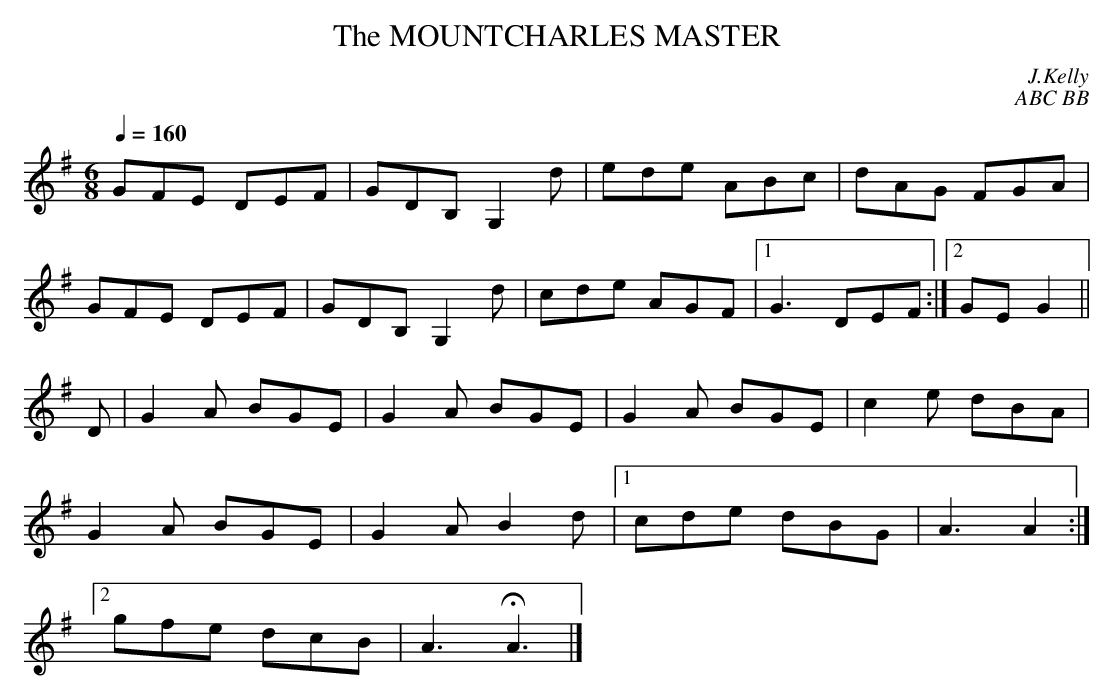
X:1
T:MOUNTCHARLES MASTER, The
C:J.Kelly
C:ABC BB
M:6/8
L:1/8
Q:1/4=160
K:G
GFE DEF|GDB, G,2d|ede ABc|dAG FGA|
GFE DEF|GDB, G,2d|cde AGF|1 G3 DEF:|2 GE G2||
D|G2A BGE|G2A BGE|G2A BGE|c2e dBA|
G2A BGE|G2A B2d|1 cde dBG|A3 A2:|
[2 gfe dcB|A3 HA3|]
